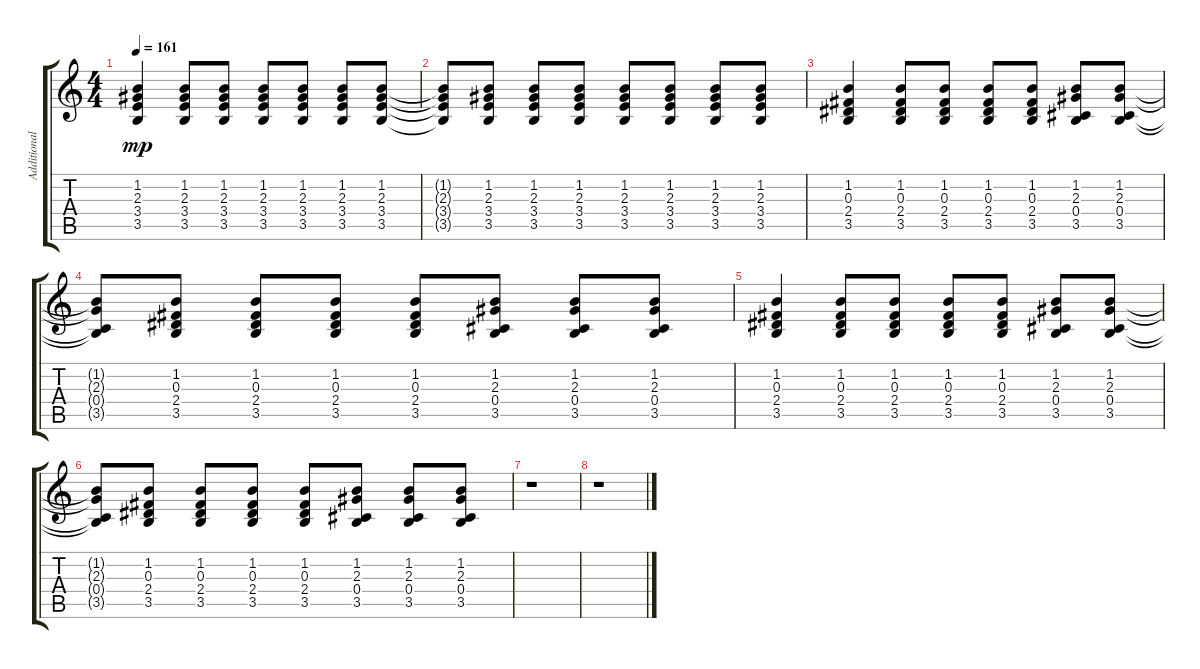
\track ("Additional Guitar" "Additional") {instrument overdrivenguitar}
\staff {score tabs}
\tuning (Eb4 Bb3 Gb3 Db3 Ab2 Eb2) {hide}
\ts (4 4)
\tempo 161
\clef g2
\ks c
(1.2 2.3 3.4 3.5).4{dy mp} (1.2 2.3 3.4 3.5).8 (1.2 2.3 3.4 3.5).8 (1.2 2.3 3.4 3.5).8 (1.2 2.3 3.4 3.5).8 (1.2 2.3 3.4 3.5).8 (1.2 2.3 3.4 3.5).8 |
(1.2{t} 2.3{t} 3.4{t} 3.5{t}).8 (1.2 2.3 3.4 3.5).8 (1.2 2.3 3.4 3.5).8 (1.2 2.3 3.4 3.5).8 (1.2 2.3 3.4 3.5).8 (1.2 2.3 3.4 3.5).8 (1.2 2.3 3.4 3.5).8 (1.2 2.3 3.4 3.5).8 |
(1.2 0.3 2.4 3.5).4 (1.2 0.3 2.4 3.5).8 (1.2 0.3 2.4 3.5).8 (1.2 0.3 2.4 3.5).8 (1.2 0.3 2.4 3.5).8 (1.2 2.3 0.4 3.5).8 (1.2 2.3 0.4 3.5).8 |
(1.2{t} 2.3{t} 0.4{t} 3.5{t}).8 (1.2 0.3 2.4 3.5).8 (1.2 0.3 2.4 3.5).8 (1.2 0.3 2.4 3.5).8 (1.2 0.3 2.4 3.5).8 (1.2 2.3 0.4 3.5).8 (1.2 2.3 0.4 3.5).8 (1.2 2.3 0.4 3.5).8 |
(1.2 0.3 2.4 3.5).4 (1.2 0.3 2.4 3.5).8 (1.2 0.3 2.4 3.5).8 (1.2 0.3 2.4 3.5).8 (1.2 0.3 2.4 3.5).8 (1.2 2.3 0.4 3.5).8 (1.2 2.3 0.4 3.5).8 |
(1.2{t} 2.3{t} 0.4{t} 3.5{t}).8 (1.2 0.3 2.4 3.5).8 (1.2 0.3 2.4 3.5).8 (1.2 0.3 2.4 3.5).8 (1.2 0.3 2.4 3.5).8 (1.2 2.3 0.4 3.5).8 (1.2 2.3 0.4 3.5).8 (1.2 2.3 0.4 3.5).8 |
r.1 |
r.1
